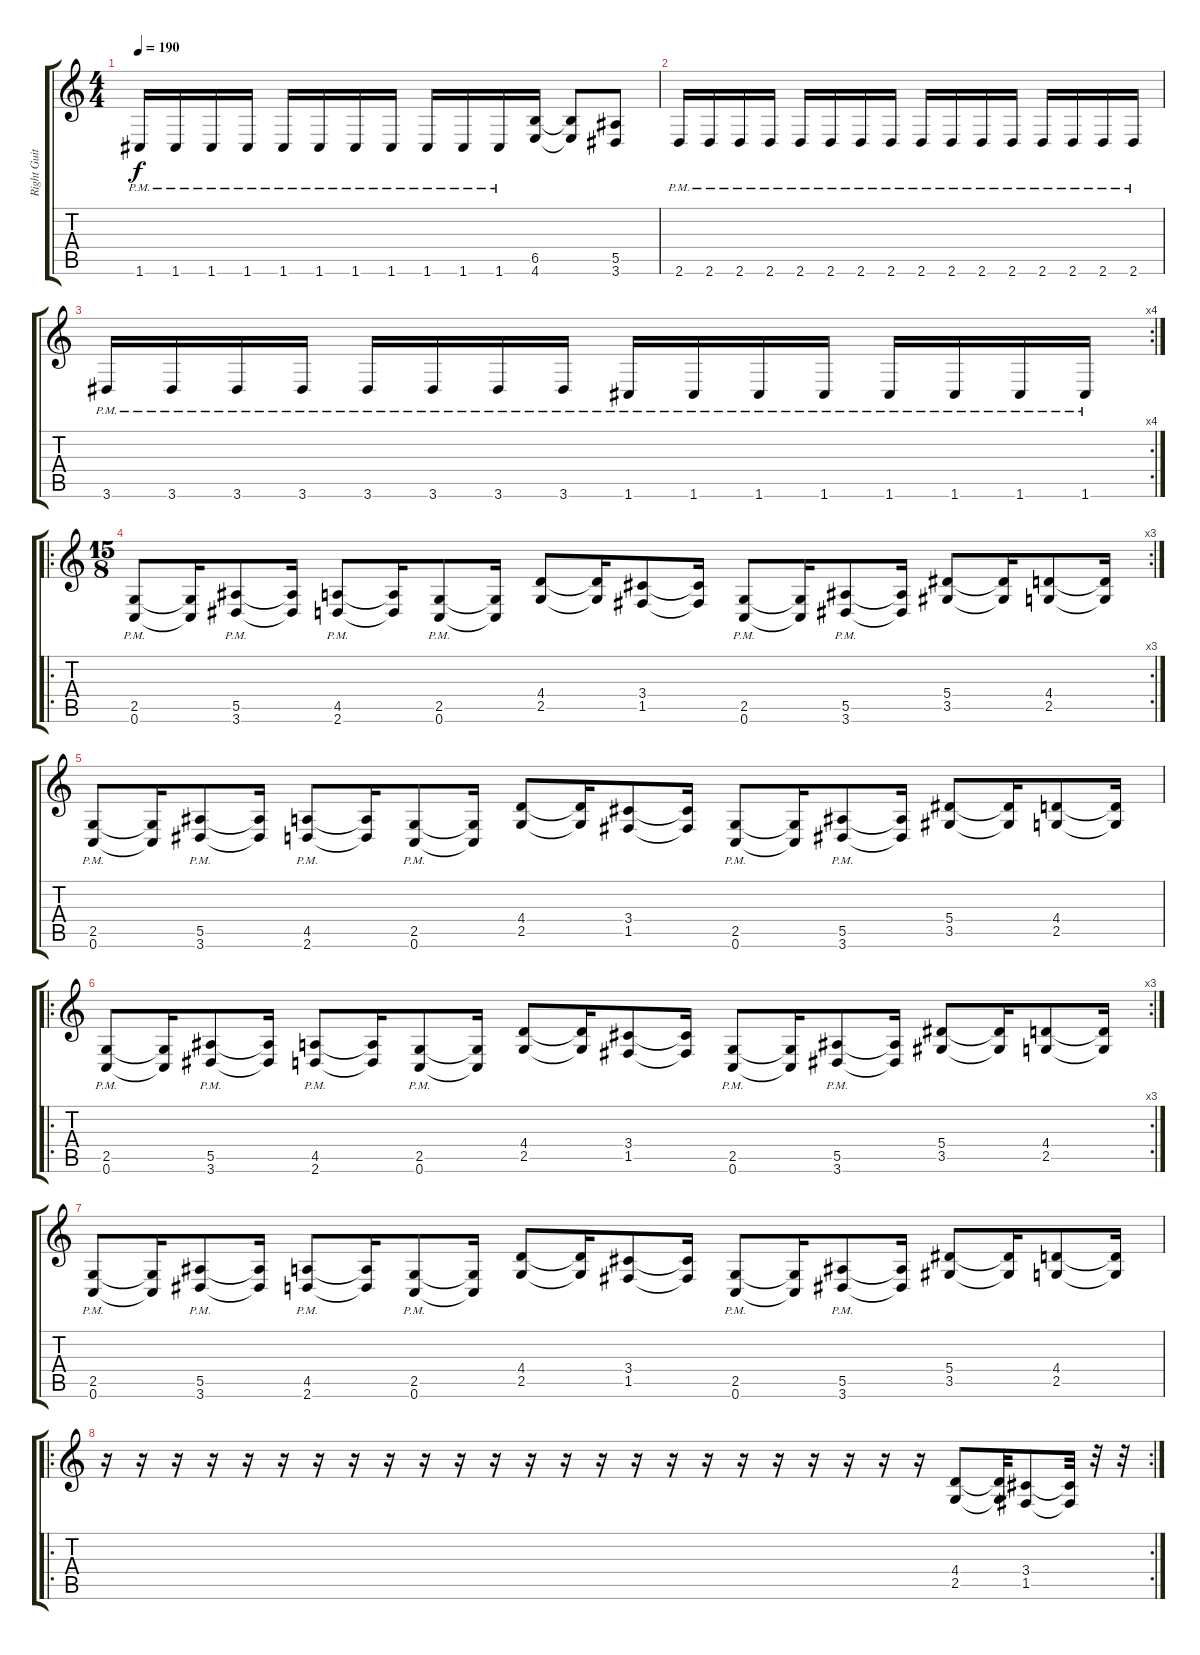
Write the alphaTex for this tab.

\track ("Right Guitar" "Right Guit") {instrument distortionguitar}
\staff {score tabs}
\tuning (C4 G3 Eb3 Bb2 F2 C2) {hide}
\ts (4 4)
\tempo 190
\clef g2
\ks c
1.6{pm}.16{dy f} 1.6{pm}.16 1.6{pm}.16 1.6{pm}.16 1.6{pm}.16 1.6{pm}.16 1.6{pm}.16 1.6{pm}.16 1.6{pm}.16 1.6{pm}.16 1.6{pm}.16 (6.5 4.6).16 (6.5{t} 4.6{t}).8 (5.5 3.6).8 |
2.6{pm}.16 2.6{pm}.16 2.6{pm}.16 2.6{pm}.16 2.6{pm}.16 2.6{pm}.16 2.6{pm}.16 2.6{pm}.16 2.6{pm}.16 2.6{pm}.16 2.6{pm}.16 2.6{pm}.16 2.6{pm}.16 2.6{pm}.16 2.6{pm}.16 2.6{pm}.16 |
\rc 4
3.6{pm}.16 3.6{pm}.16 3.6{pm}.16 3.6{pm}.16 3.6{pm}.16 3.6{pm}.16 3.6{pm}.16 3.6{pm}.16 1.6{pm}.16 1.6{pm}.16 1.6{pm}.16 1.6{pm}.16 1.6{pm}.16 1.6{pm}.16 1.6{pm}.16 1.6{pm}.16 |
\ro
\rc 3
\ts (15 8)
(2.5{pm} 0.6{pm}).8 (2.5{t} 0.6{t}).16 (5.5{pm} 3.6{pm}).8 (5.5{t} 3.6{t}).16 (4.5{pm} 2.6{pm}).8 (4.5{t} 2.6{t}).16 (2.5{pm} 0.6{pm}).8 (2.5{t} 0.6{t}).16 (4.4 2.5).8 (4.4{t} 2.5{t}).16 (3.4 1.5).8 (3.4{t} 1.5{t}).16 (2.5{pm} 0.6{pm}).8 (2.5{t} 0.6{t}).16 (5.5{pm} 3.6{pm}).8 (5.5{t} 3.6{t}).16 (5.4 3.5).8 (5.4{t} 3.5{t}).16 (4.4 2.5).8 (4.4{t} 2.5{t}).16 |
(2.5{pm} 0.6{pm}).8 (2.5{t} 0.6{t}).16 (5.5{pm} 3.6{pm}).8 (5.5{t} 3.6{t}).16 (4.5{pm} 2.6{pm}).8 (4.5{t} 2.6{t}).16 (2.5{pm} 0.6{pm}).8 (2.5{t} 0.6{t}).16 (4.4 2.5).8 (4.4{t} 2.5{t}).16 (3.4 1.5).8 (3.4{t} 1.5{t}).16 (2.5{pm} 0.6{pm}).8 (2.5{t} 0.6{t}).16 (5.5{pm} 3.6{pm}).8 (5.5{t} 3.6{t}).16 (5.4 3.5).8 (5.4{t} 3.5{t}).16 (4.4 2.5).8 (4.4{t} 2.5{t}).16 |
\ro
\rc 3
(2.5{pm} 0.6{pm}).8 (2.5{t} 0.6{t}).16 (5.5{pm} 3.6{pm}).8 (5.5{t} 3.6{t}).16 (4.5{pm} 2.6{pm}).8 (4.5{t} 2.6{t}).16 (2.5{pm} 0.6{pm}).8 (2.5{t} 0.6{t}).16 (4.4 2.5).8 (4.4{t} 2.5{t}).16 (3.4 1.5).8 (3.4{t} 1.5{t}).16 (2.5{pm} 0.6{pm}).8 (2.5{t} 0.6{t}).16 (5.5{pm} 3.6{pm}).8 (5.5{t} 3.6{t}).16 (5.4 3.5).8 (5.4{t} 3.5{t}).16 (4.4 2.5).8 (4.4{t} 2.5{t}).16 |
(2.5{pm} 0.6{pm}).8 (2.5{t} 0.6{t}).16 (5.5{pm} 3.6{pm}).8 (5.5{t} 3.6{t}).16 (4.5{pm} 2.6{pm}).8 (4.5{t} 2.6{t}).16 (2.5{pm} 0.6{pm}).8 (2.5{t} 0.6{t}).16 (4.4 2.5).8 (4.4{t} 2.5{t}).16 (3.4 1.5).8 (3.4{t} 1.5{t}).16 (2.5{pm} 0.6{pm}).8 (2.5{t} 0.6{t}).16 (5.5{pm} 3.6{pm}).8 (5.5{t} 3.6{t}).16 (5.4 3.5).8 (5.4{t} 3.5{t}).16 (4.4 2.5).8 (4.4{t} 2.5{t}).16 |
\ro
\rc 2
r.16 r.16 r.16 r.16 r.16 r.16 r.16 r.16 r.16 r.16 r.16 r.16 r.16 r.16 r.16 r.16 r.16 r.16 r.16 r.16 r.16 r.16 r.16 r.16 (4.4 2.5).8 (4.4{t} 2.5{t}).32 (3.4 1.5).8 (3.4{t} 1.5{t}).32 r.32 r.32
